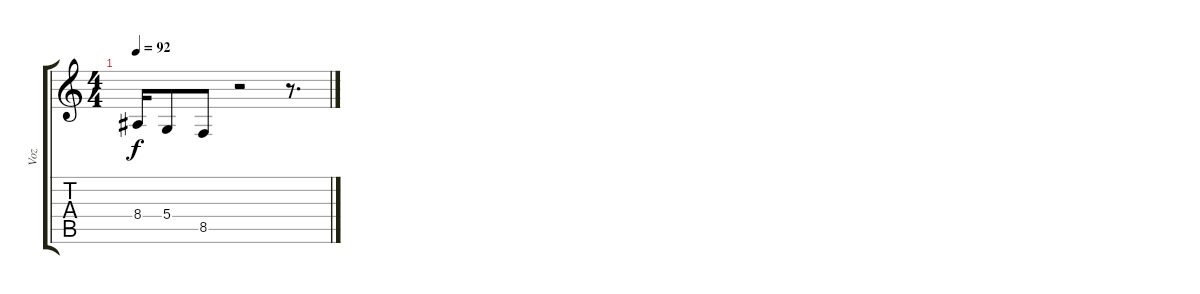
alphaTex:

\track ("Voz" "Voz") {instrument recorder}
\staff {score tabs}
\tuning (E4 B3 G3 D3 A2 E2) {hide}
\ts (4 4)
\tempo 92
\clef g2
\ks c
8.4{t}.16{dy f} 5.4.8 8.5.8 r.2 r.8{d}
